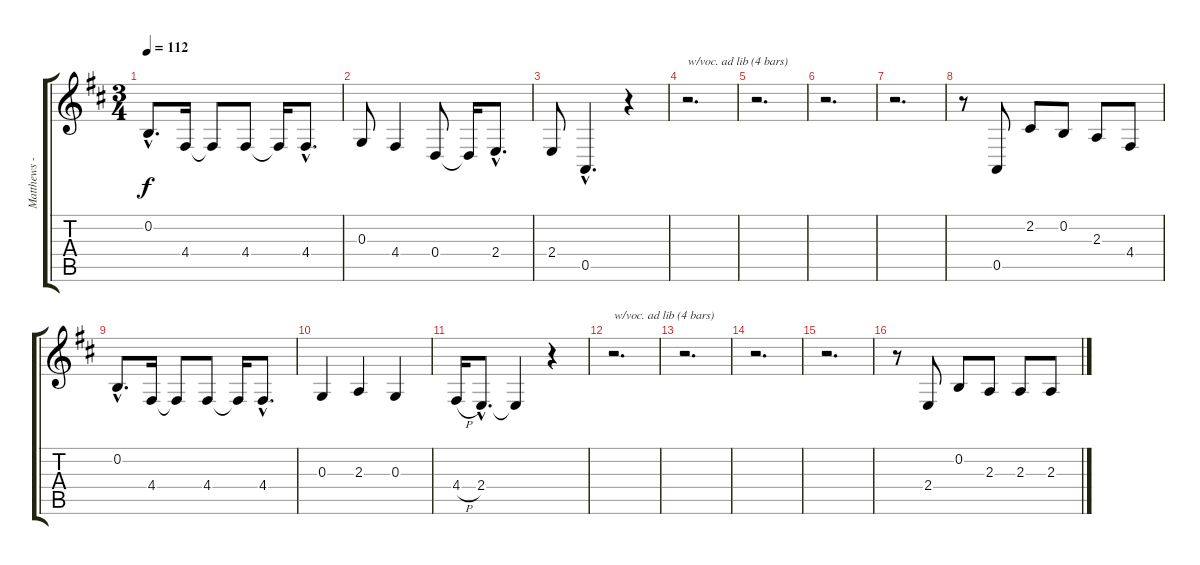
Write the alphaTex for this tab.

\track ("Matthews - Vocals" "Matthews -") {instrument flute}
\staff {score tabs}
\tuning (E4 B3 G3 D3 A2 E2) {hide}
\ts (3 4)
\tempo 112
\clef g2
\ks bminor
0.2{hac}.8{d dy f} 4.4.16 4.4{t}.8 4.4.8 4.4{t}.16 4.4{hac}.8{d} |
0.3.8 4.4.4 0.4.8 0.4{t}.16 2.4{hac}.8{d} |
2.4.8 0.5{hac}.4{d} r.4 |
r.2{d txt "w/voc. ad lib (4 bars)"} |
r.2{d} |
r.2{d} |
r.2{d} |
r.8 0.5.8 2.2.8 0.2.8 2.3.8 4.4.8 |
0.2{hac}.8{d} 4.4.16 4.4{t}.8 4.4.8 4.4{t}.16 4.4{hac}.8{d} |
0.3.4 2.3.4 0.3.4 |
4.4{h}.16 2.4{hac}.8{d} 2.4{t}.4 r.4 |
r.2{d txt "w/voc. ad lib (4 bars)"} |
r.2{d} |
r.2{d} |
r.2{d} |
r.8 2.4.8 0.2.8 2.3.8 2.3.8 2.3.8
